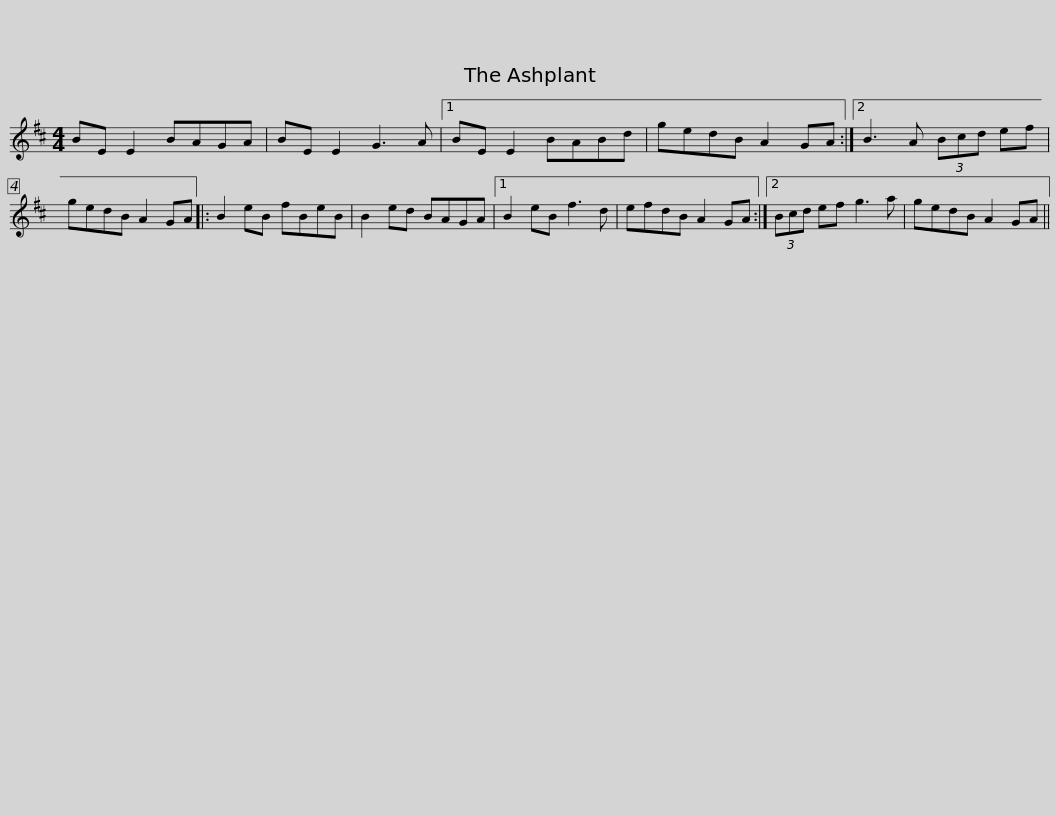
X:1
L:1/8
M:4/4
I:linebreak $
K:D
V:1 treble
V:1
 BE E2 BAGA | BE E2 G3 A |1 BE E2 BABd | gedB A2 GA :|2 B3 A (3Bcd ef | %5
 gedB A2 GA |:$ B2 eB fBeB | B2 ed BAGA |1 B2 eB f3 d | efdB A2 GA :|2 %10
 (3Bcd ef g3 a | gedB A2 GA || %12
